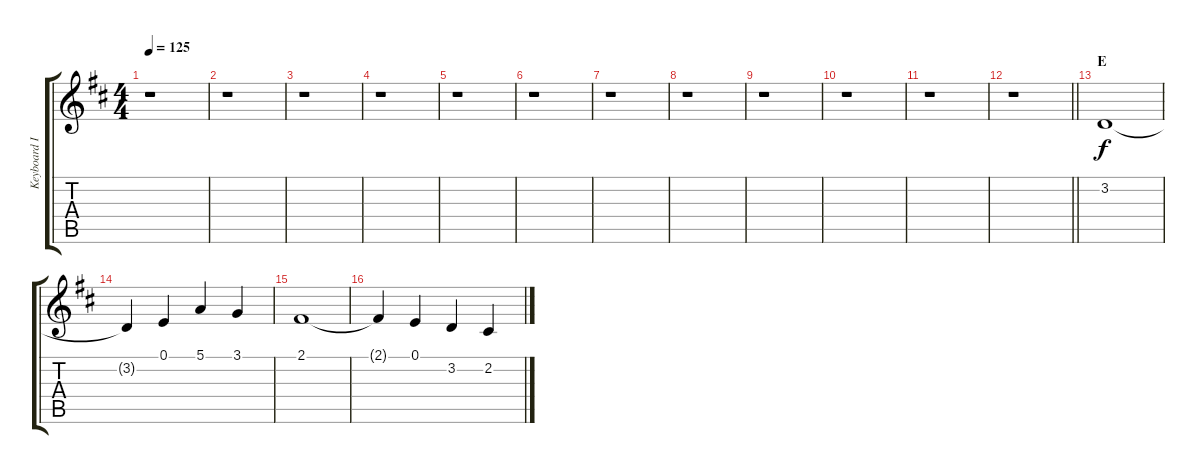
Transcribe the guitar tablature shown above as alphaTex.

\track ("Keyboard II" "Keyboard I") {instrument stringensemble1}
\staff {score tabs}
\tuning (E4 B3 G3 D3 A2 E2) {hide}
\ts (4 4)
\tempo 125
\clef g2
\ks d
r.1{dy f} |
r.1 |
r.1 |
r.1 |
r.1 |
r.1 |
r.1 |
r.1 |
r.1 |
r.1 |
r.1 |
\barLineRight lightlight
r.1 |
\section ("" "E")
3.2.1 |
3.2{t}.4 0.1.4 5.1.4 3.1.4 |
2.1.1 |
2.1{t}.4 0.1.4 3.2.4 2.2.4
